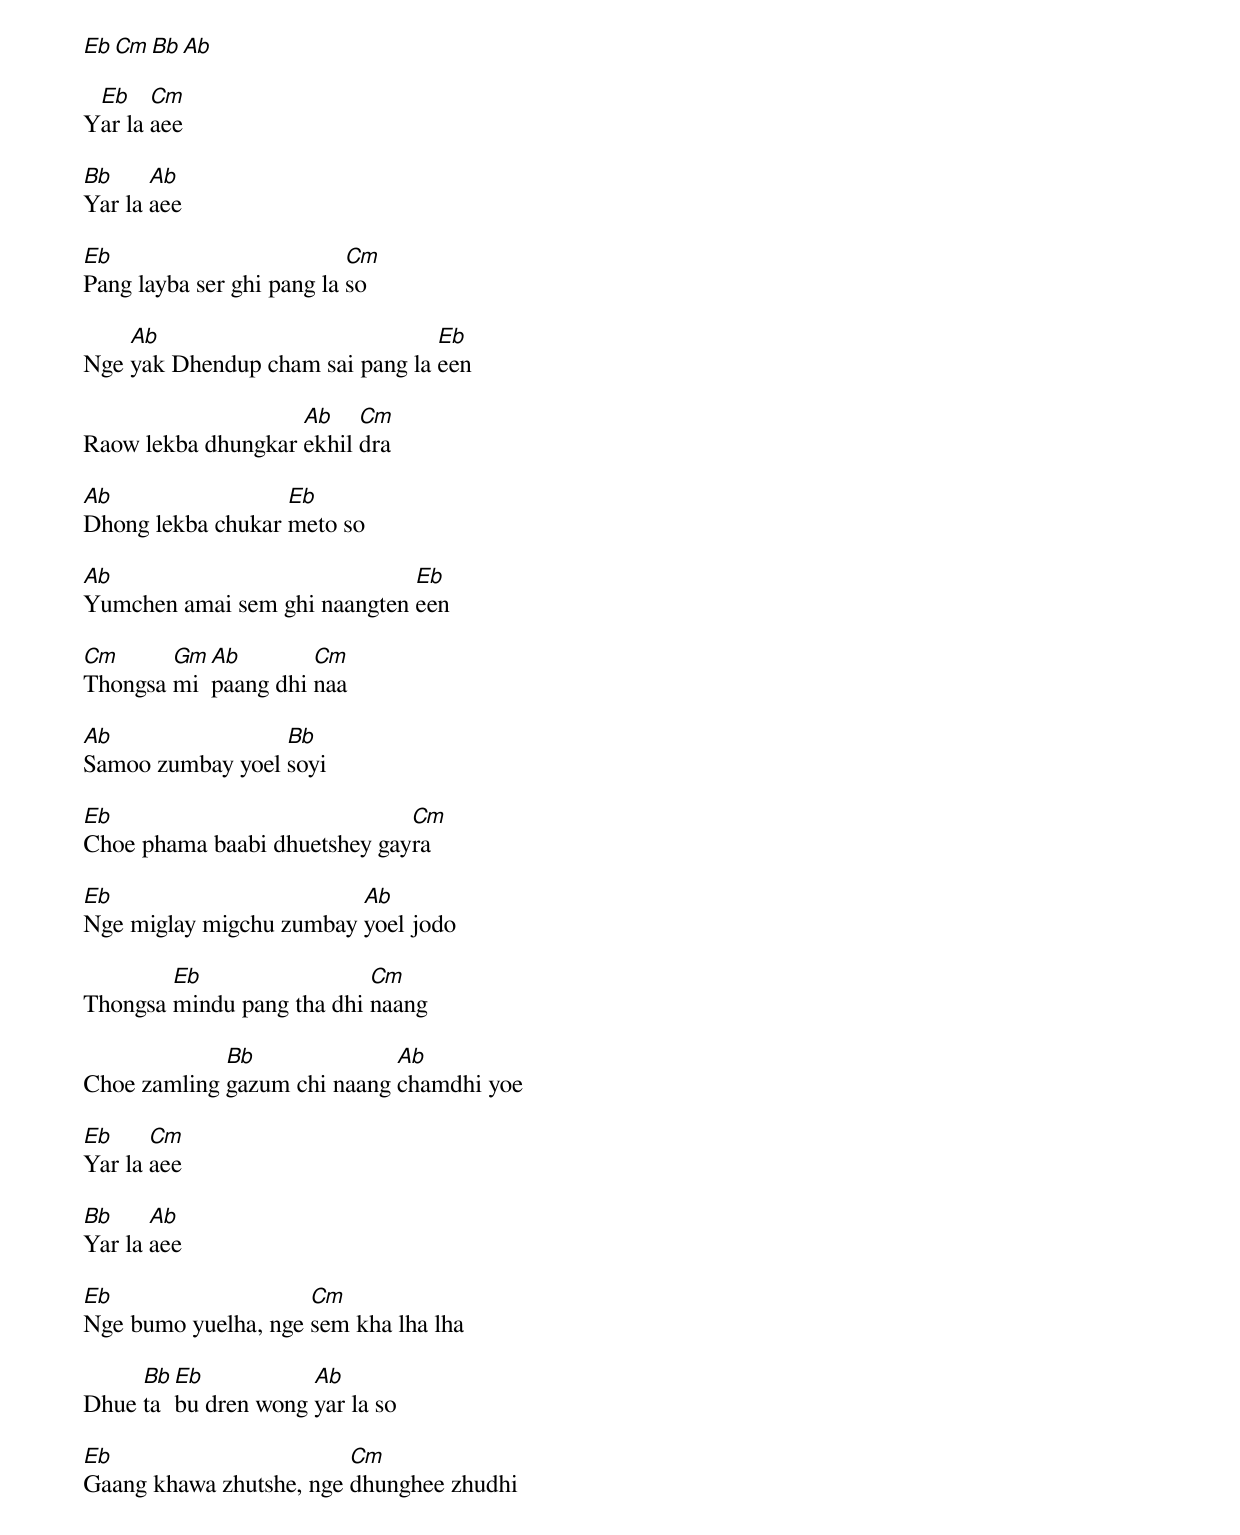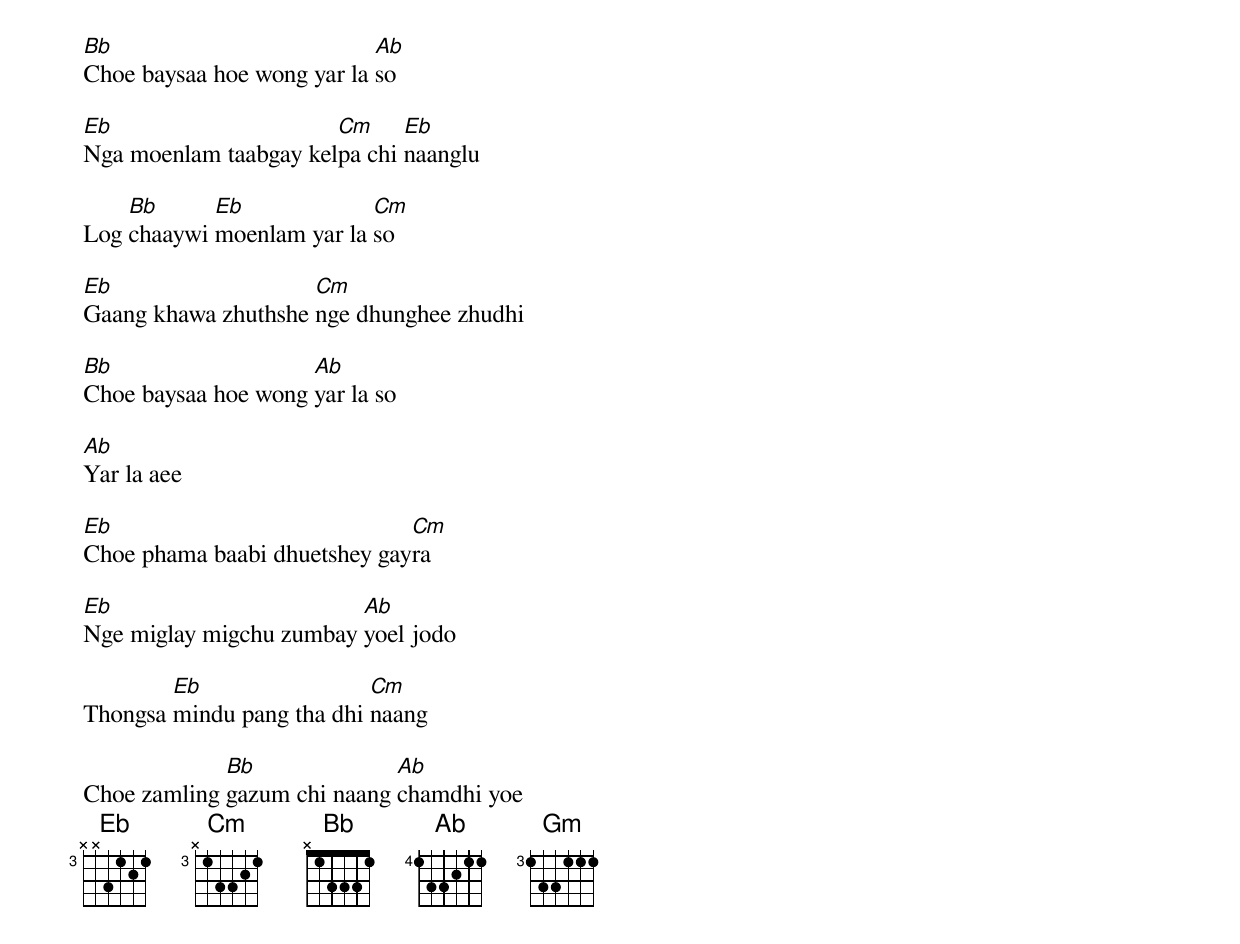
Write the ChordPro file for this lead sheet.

[Eb][Cm][Bb][Ab]

Y[Eb]ar la [Cm]aee

[Bb]Yar la [Ab]aee

[Eb]Pang layba ser ghi pang la [Cm]so

Nge [Ab]yak Dhendup cham sai pang la [Eb]een

Raow lekba dhungkar [Ab]ekhil [Cm]dra

[Ab]Dhong lekba chukar [Eb]meto so

[Ab]Yumchen amai sem ghi naangten [Eb]een

[Cm]Thongsa [Gm]mi [Ab]paang dhi [Cm]naa

[Ab]Samoo zumbay yoel [Bb]soyi

[Eb]Choe phama baabi dhuetshey gay[Cm]ra

[Eb]Nge miglay migchu zumbay [Ab]yoel jodo

Thongsa [Eb]mindu pang tha dhi [Cm]naang

Choe zamling [Bb]gazum chi naang [Ab]chamdhi yoe

[Eb]Yar la [Cm]aee

[Bb]Yar la [Ab]aee

[Eb]Nge bumo yuelha, nge [Cm]sem kha lha lha

Dhue [Bb]ta[Eb]bu dren wong [Ab]yar la so

[Eb]Gaang khawa zhutshe, nge [Cm]dhunghee zhudhi

[Bb]Choe baysaa hoe wong yar la [Ab]so

[Eb]Nga moenlam taabgay kel[Cm]pa chi [Eb]naanglu

Log [Bb]chaaywi [Eb]moenlam yar la [Cm]so

[Eb]Gaang khawa zhuthshe [Cm]nge dhunghee zhudhi

[Bb]Choe baysaa hoe wong [Ab]yar la so

[Ab]Yar la aee

[Eb]Choe phama baabi dhuetshey gay[Cm]ra

[Eb]Nge miglay migchu zumbay [Ab]yoel jodo

Thongsa [Eb]mindu pang tha dhi [Cm]naang

Choe zamling [Bb]gazum chi naang [Ab]chamdhi yoe
